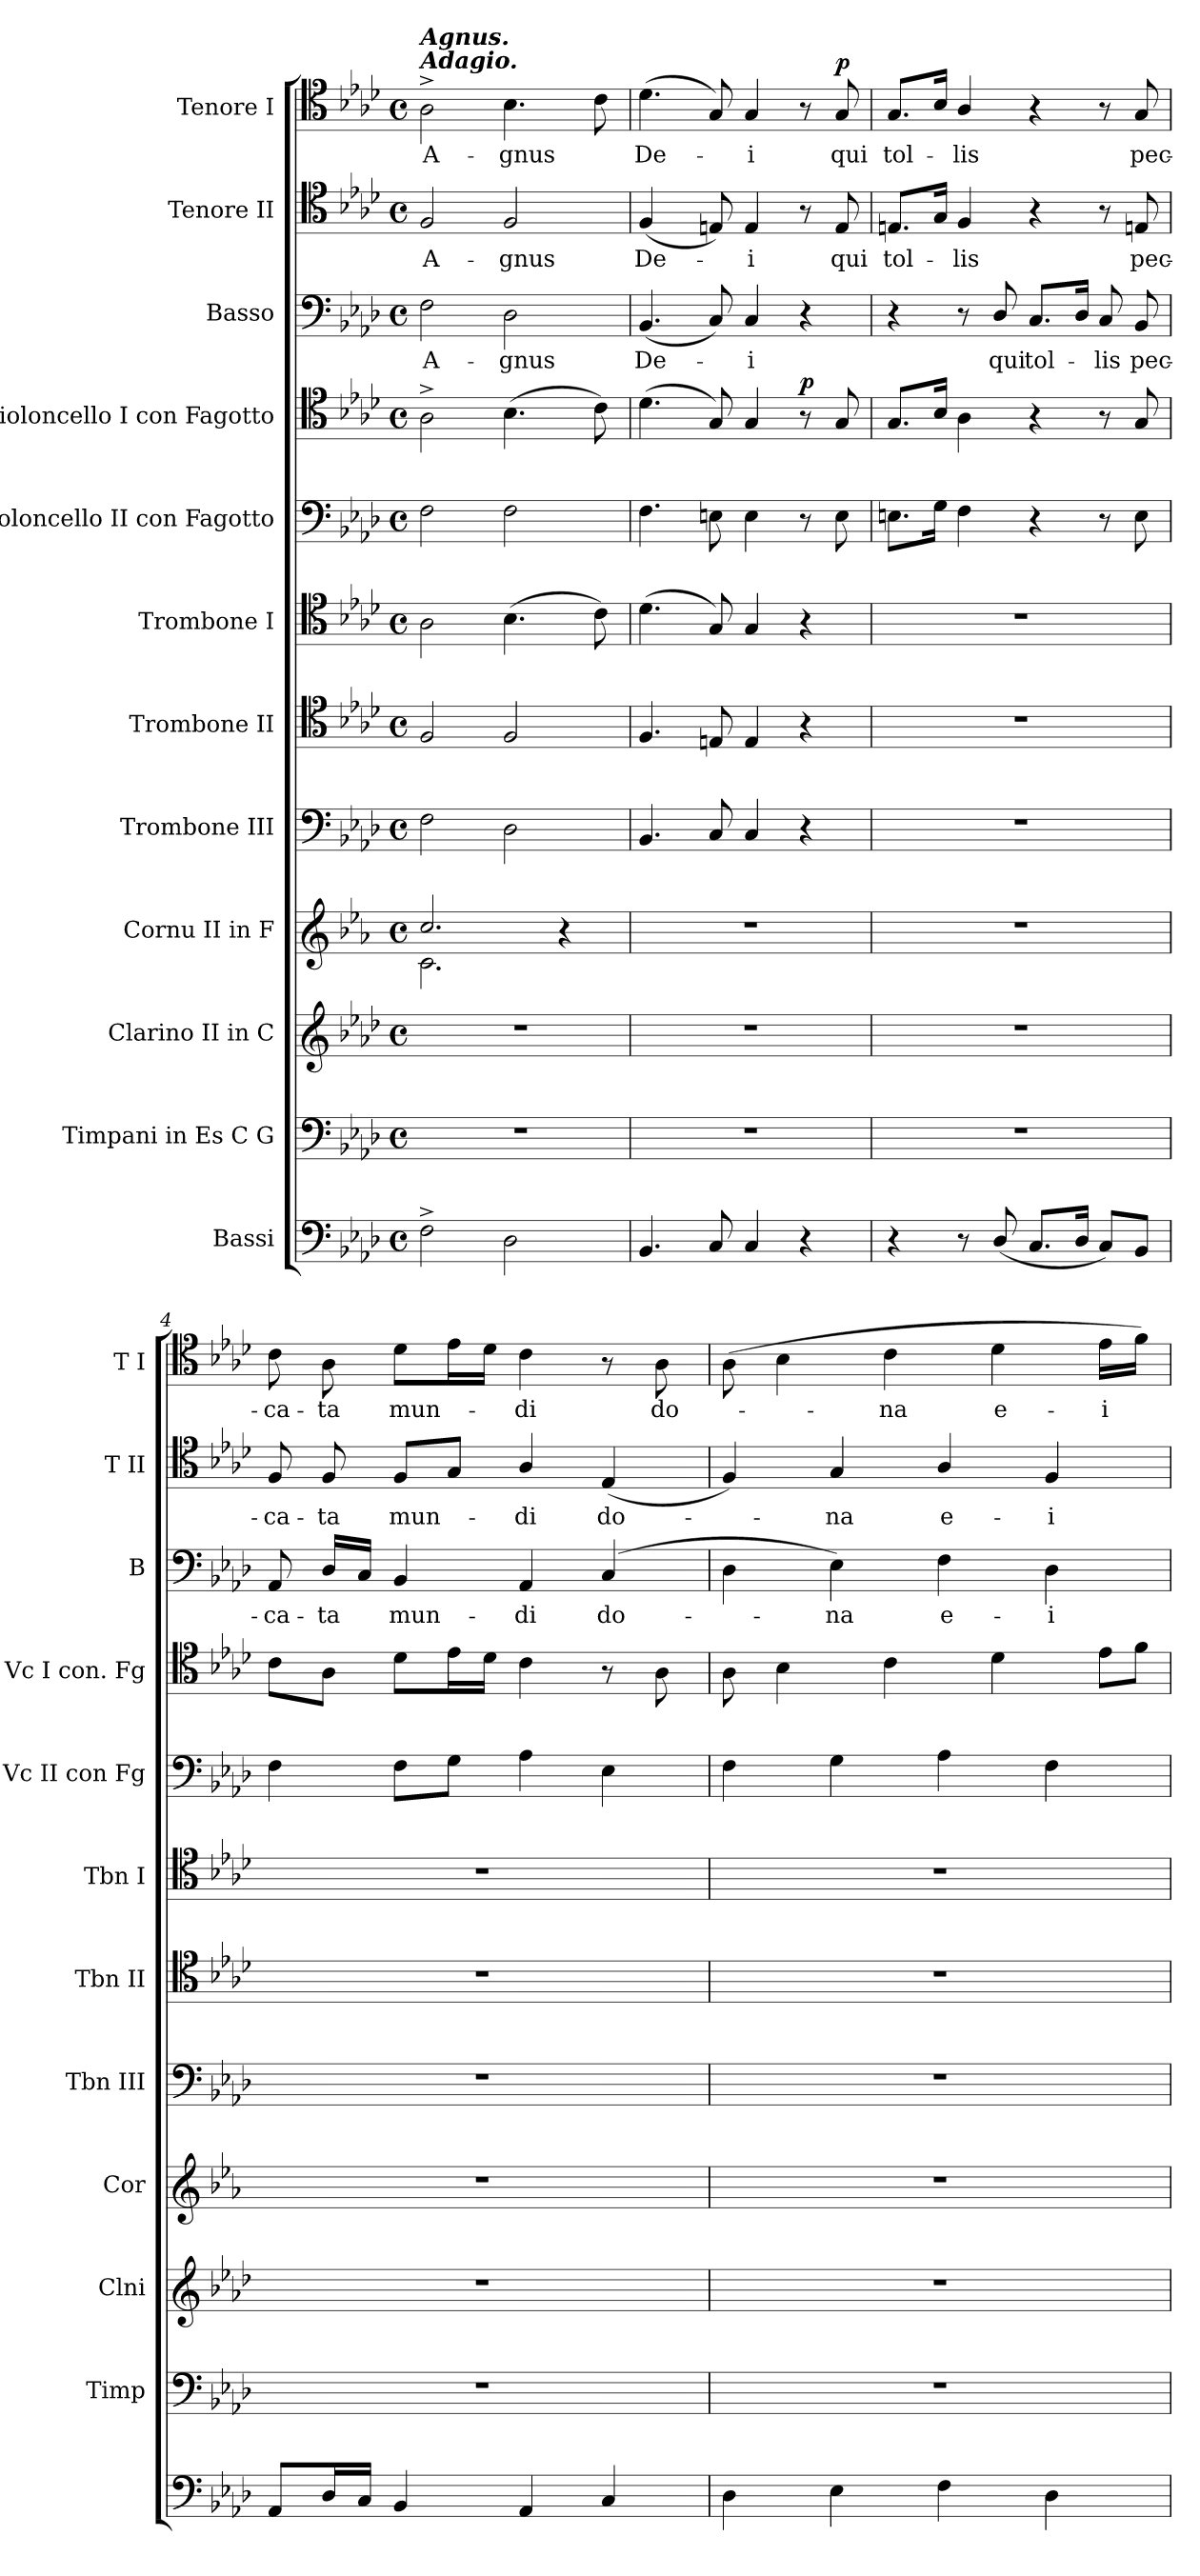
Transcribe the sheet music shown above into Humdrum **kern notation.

**kern	**kern	**kern	**kern	**kern	**kern	**kern	**kern	**kern	**dynam	**kern	**text	**kern	**text	**kern	**text	**dynam
*part12	*part11	*part10	*part9	*part8	*part7	*part6	*part5	*part4	*part4	*part3	*part3	*part2	*part2	*part1	*part1	*part1
*staff12	*staff11	*staff10	*staff9	*staff8	*staff7	*staff6	*staff5	*staff4	*staff4	*staff3	*staff3	*staff2	*staff2	*staff1	*staff1	*staff1
*I"Bassi	*I"Timpani in Es C G	*I"Clarino II in C	*I"Cornu II in F	*I"Trombone III	*I"Trombone II	*I"Trombone I	*I"Violoncello II con Fagotto	*I"Violoncello I con Fagotto	*	*I"Basso	*	*I"Tenore II	*	*I"Tenore I	*	*
*	*I'Timp	*I'Clni	*I'Cor	*I'Tbn III	*I'Tbn II	*I'Tbn I	*I'Vc II con Fg	*I'Vc I con. Fg	*	*I'B	*	*I'T II	*	*I'T I	*	*
*clefF4	*clefF4	*clefG2	*clefG2	*clefF4	*clefC4	*clefC4	*clefF4	*clefC4	*	*clefF4	*	*clefC4	*	*clefC4	*	*
*	*	*	*ITrd4c7	*	*	*	*	*	*	*	*	*	*	*	*	*
*k[b-e-a-d-]	*k[b-e-a-d-]	*k[b-e-a-d-]	*k[b-e-a-d-]	*k[b-e-a-d-]	*k[b-e-a-d-]	*k[b-e-a-d-]	*k[b-e-a-d-]	*k[b-e-a-d-]	*	*k[b-e-a-d-]	*	*k[b-e-a-d-]	*	*k[b-e-a-d-]	*	*
*f:	*f:	*f:	*f:	*f:	*f:	*f:	*f:	*f:	*	*f:	*	*f:	*	*f:	*	*
*M4/4	*M4/4	*M4/4	*M4/4	*M4/4	*M4/4	*M4/4	*M4/4	*M4/4	*	*M4/4	*	*M4/4	*	*M4/4	*	*
*met(c)	*met(c)	*met(c)	*met(c)	*met(c)	*met(c)	*met(c)	*met(c)	*met(c)	*	*met(c)	*	*met(c)	*	*met(c)	*	*
=1	=1	=1	=1	=1	=1	=1	=1	=1	=1	=1	=1	=1	=1	=1	=1	=1
*	*	*	*^	*	*	*	*	*	*	*	*	*	*	*	*	*
!	!	!	!	!	!	!	!	!	!	!	!	!	!	!	!LO:TX:a:Bi:t=Adagio.	!	!
!	!	!	!	!	!	!	!	!	!	!	!	!	!	!	!LO:TX:a:Bi:t=Agnus.	!	!
2F^\	1r	1r	2.f/	2.F\	2F\	2F/	2A-\	2F\	2A-^\	.	2F\	A-	2F/	A-	2A-^\	A-	.
2D-\	.	.	.	.	2D-\	2F/	(>4.B-\	2F\	(>4.B-\	.	2D-\	-gnus	2F/	-gnus	4.B-\	-gnus	.
.	.	.	4r	4ryy	.	.	.	.	.	.	.	.	.	.	.	.	.
.	.	.	.	.	.	.	8c\)	.	8c\)	.	.	.	.	.	8c\	.	.
*	*	*	*v	*v	*	*	*	*	*	*	*	*	*	*	*	*	*
=2	=2	=2	=2	=2	=2	=2	=2	=2	=2	=2	=2	=2	=2	=2	=2	=2
!	!	!	!	!	!	!	!	!	!	!	!	!LO:N:vis=4	!	!	!	!
4.BB-/	1r	1r	1r	4.BB-/	4.F/	(>4.d-\	4.F\	(>4.d-\	.	(<4.BB-/	De-	(<4.F/	De-	(>4.d-\	De-	.
8C/	.	.	.	8C/	8En/	8G/)	8En\	8G/)	.	8C/)	.	8En/)	.	8G/)	.	.
4C/	.	.	.	4C/	4E/	4G/	4E\	4G/	.	4C/	-i	4E/	-i	4G/	-i	.
!	!	!	!	!	!	!	!	!	!LO:DY:a	!	!	!	!	!	!	!
4r	.	.	.	4r	4r	4r	8r	8r	p	4r	.	8r	.	8r	.	.
!	!	!	!	!	!	!	!	!	!	!	!	!	!	!	!	!LO:DY:a
.	.	.	.	.	.	.	8E\	8G/	.	.	.	8E/	qui	8G/	qui	p
=3	=3	=3	=3	=3	=3	=3	=3	=3	=3	=3	=3	=3	=3	=3	=3	=3
4r	1r	1r	1r	1r	1r	1r	8.En\L	8.G/L	.	4r	.	8.En/L	tol-	8.G/L	tol-	.
.	.	.	.	.	.	.	16G\Jk	16B-\Jk	.	.	.	16G/Jk	.	16B-/Jk	.	.
8r	.	.	.	.	.	.	4F\	4A-\	.	8r	.	4F/	-lis	4A-/	-lis	.
(<8D-/	.	.	.	.	.	.	.	.	.	8D-/	qui	.	.	.	.	.
8.C/L	.	.	.	.	.	.	4r	4r	.	8.C/L	tol-	4r	.	4r	.	.
16D-/Jk	.	.	.	.	.	.	.	.	.	16D-/Jk	.	.	.	.	.	.
8C/L)	.	.	.	.	.	.	8r	8r	.	8C/	-lis	8r	.	8r	.	.
8BB-/J	.	.	.	.	.	.	8E\	8G/	.	8BB-/	pec-	8En/	pec-	8G/	pec-	.
=4	=4	=4	=4	=4	=4	=4	=4	=4	=4	=4	=4	=4	=4	=4	=4	=4
8AA-/L	1r	1r	1r	1r	1r	1r	4F\	8c\L	.	8AA-/	-ca-	8F/	-ca-	8c\	-ca-	.
16D-/L	.	.	.	.	.	.	.	8A-\J	.	16D-\LL	-ta	8F/	-ta	8A-\	-ta	.
16C/JJ	.	.	.	.	.	.	.	.	.	16C/JJ	.	.	.	.	.	.
4BB-/	.	.	.	.	.	.	8F\L	8d-\L	.	4BB-/	mun-	8F/L	mun-	8d-\L	mun-	.
.	.	.	.	.	.	.	8G\J	16e-\L	.	.	.	8G/J	.	16e-\L	.	.
.	.	.	.	.	.	.	.	16d-\JJ	.	.	.	.	.	16d-\JJ	.	.
4AA-/	.	.	.	.	.	.	4A-\	4c\	.	4AA-/	-di	4A-/	-di	4c\	-di	.
4C/	.	.	.	.	.	.	4E-\	8r	.	(>4C/	do-	(<4E-/	do-	8r	.	.
.	.	.	.	.	.	.	.	8A-\	.	.	.	.	.	8A-\	do-	.
=5	=5	=5	=5	=5	=5	=5	=5	=5	=5	=5	=5	=5	=5	=5	=5	=5
4D-\	1r	1r	1r	1r	1r	1r	4F\	8A-\	.	4D-\	.	4F/)	.	(>8A-\	.	.
.	.	.	.	.	.	.	.	4B-\	.	.	.	.	.	4B-\	.	.
4E-\	.	.	.	.	.	.	4G\	.	.	4E-\)	-na	4G/	-na	.	.	.
.	.	.	.	.	.	.	.	4c\	.	.	.	.	.	4c\	-na	.
4F\	.	.	.	.	.	.	4A-\	.	.	4F\	e-	4A-/	e-	.	.	.
.	.	.	.	.	.	.	.	4d-\	.	.	.	.	.	4d-\	e-	.
4D-\	.	.	.	.	.	.	4F\	.	.	4D-\	-i	4F/	-i	.	.	.
!	!	!	!	!	!	!	!	!LO:N:vis=8	!	!	!	!	!	!	!	!
.	.	.	.	.	.	.	.	16e-\L	.	.	.	.	.	16e-\LL	-i	.
!	!	!	!	!	!	!	!	!LO:N:vis=8	!	!	!	!	!	!	!	!
.	.	.	.	.	.	.	.	16f\J	.	.	.	.	.	16f\JJ)	.	.
=	=	=	=	=	=	=	=	=	=	=	=	=	=	=	=	=
*-	*-	*-	*-	*-	*-	*-	*-	*-	*-	*-	*-	*-	*-	*-	*-	*-
